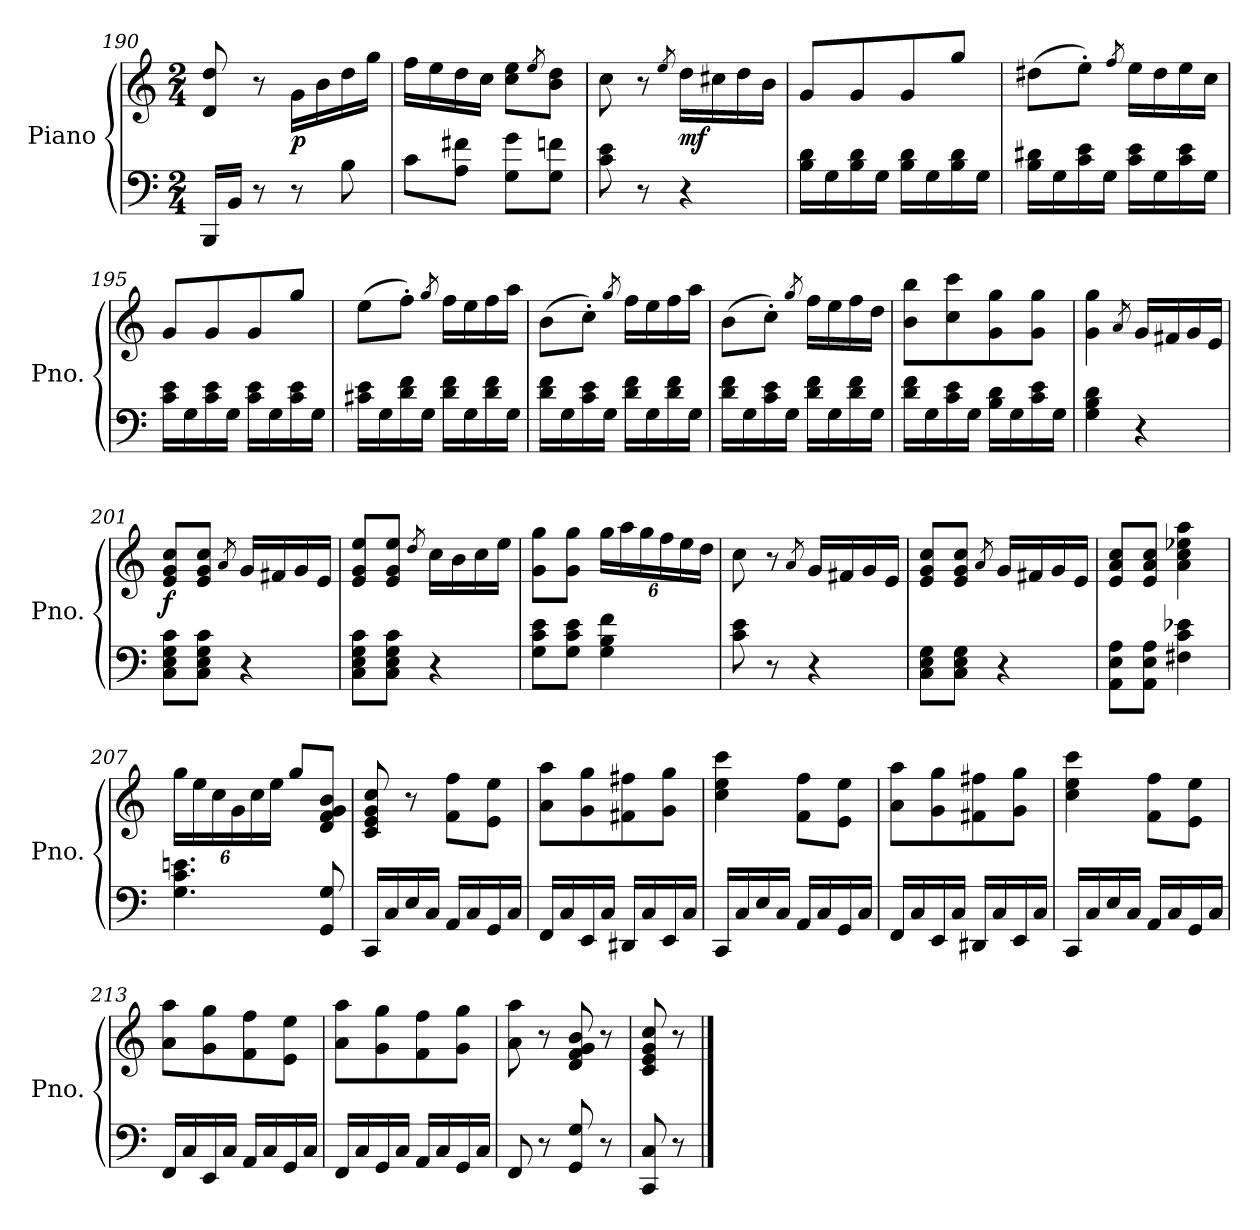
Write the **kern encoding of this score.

**kern	**kern	**dynam
*part1	*part1	*part1
*staff2	*staff1	*staff1/2
*I"Piano	*	*
*I'Pno.	*	*
*clefF4	*clefG2	*
*k[]	*k[]	*
*C:	*C:	*
*M2/4	*M2/4	*
=190	=190	=190
16BBB/LL	8d/ 8dd/	.
16BB/JJ	.	.
8r	8r	.
!	!	!LO:DY:b
8r	16g\LL	p
.	16b\	.
8B\	16dd\	.
.	16gg\JJ	.
=191	=191	=191
8c\L	16ff\LL	.
.	16ee\	.
8A\ 8f#X\J	16dd\	.
.	16cc\JJ	.
8G\ 8g\L	8cc\ 8ee\L	.
.	8qee/	.
8G\ 8fn\J	8b\ 8dd\J	.
!!LO:LB:g=z
=192	=192	=192
8c\ 8e\	8cc\	.
8r	8r	.
.	8qee/	.
!	!	!LO:DY:b
4r	16dd\LL	mf
.	16cc#X\	.
.	16dd\	.
.	16b\JJ	.
!!LO:PB:g=z
=193	=193	=193
16B\ 16d\LL	8g/L	.
16G\	.	.
16B\ 16d\	8g/	.
16G\JJ	.	.
16B\ 16d\LL	8g/	.
16G\	.	.
16B\ 16d\	8gg/J	.
16G\JJ	.	.
=194	=194	=194
16B\ 16d#X\LL	(8dd#X\L	.
16G\	.	.
16c\ 16e\	8ee'\J)	.
16G\JJ	.	.
.	8qff/	.
16c\ 16e\LL	16ee\LL	.
16G\	16dd#\	.
16c\ 16e\	16ee\	.
16G\JJ	16cc\JJ	.
=195	=195	=195
16c\ 16e\LL	8g/L	.
16G\	.	.
16c\ 16e\	8g/	.
16G\JJ	.	.
16c\ 16e\LL	8g/	.
16G\	.	.
16c\ 16e\	8gg/J	.
16G\JJ	.	.
=196	=196	=196
16c#X\ 16e\LL	(8ee\L	.
16G\	.	.
16d\ 16f\	8ff'\J)	.
16G\JJ	.	.
.	8qgg/	.
16d\ 16f\LL	16ff\LL	.
16G\	16ee\	.
16d\ 16f\	16ff\	.
16G\JJ	16aa\JJ	.
=197	=197	=197
16d\ 16f\LL	(8b\L	.
16G\	.	.
16c\ 16e\	8cc'\J)	.
16G\JJ	.	.
.	8qgg/	.
16d\ 16f\LL	16ff\LL	.
16G\	16ee\	.
16d\ 16f\	16ff\	.
16G\JJ	16aa\JJ	.
!!LO:LB:g=z
=198	=198	=198
16d\ 16f\LL	(8b\L	.
16G\	.	.
16c\ 16e\	8cc'\J)	.
16G\JJ	.	.
.	8qgg/	.
16d\ 16f\LL	16ff\LL	.
16G\	16ee\	.
16d\ 16f\	16ff\	.
16G\JJ	16dd\JJ	.
!!LO:LB:g=z
=199	=199	=199
16d\ 16f\LL	8b\ 8bb\L	.
16G\	.	.
16c\ 16e\	8cc\ 8ccc\	.
16G\JJ	.	.
16B\ 16d\LL	8g\ 8gg\	.
16G\	.	.
16c\ 16e\	8g\ 8gg\J	.
16G\JJ	.	.
=200	=200	=200
4G\ 4B\ 4d\	4g\ 4gg\	.
.	8qa/	.
4r	16g/LL	.
.	16f#X/	.
.	16g/	.
.	16e/JJ	.
=201	=201	=201
!	!	!LO:DY:b
8C\ 8E\ 8G\ 8c\L	8e/ 8g/ 8cc/L	f
8C\ 8E\ 8G\ 8c\J	8e/ 8g/ 8cc/J	.
.	8qa/	.
4r	16g/LL	.
.	16f#X/	.
.	16g/	.
.	16e/JJ	.
=202	=202	=202
8C\ 8E\ 8G\ 8c\L	8e/ 8g/ 8ee/L	.
8C\ 8E\ 8G\ 8c\J	8e/ 8g/ 8ee/J	.
.	8qdd/	.
4r	16cc\LL	.
.	16b\	.
.	16cc\	.
.	16ee\JJ	.
=203	=203	=203
8G\ 8c\ 8e\L	8g\ 8gg\L	.
8G\ 8c\ 8e\J	8g\ 8gg\J	.
*	*Xbrackettup	*
4G\ 4B\ 4f\	24gg\LL	.
.	24aa\	.
.	24gg\	.
.	24ff\	.
.	24ee\	.
.	24dd\JJ	.
!!LO:LB:g=z
=204	=204	=204
8c\ 8e\	8cc\	.
8r	8r	.
.	8qa/	.
4r	16g/LL	.
.	16f#X/	.
.	16g/	.
.	16e/JJ	.
=205	=205	=205
8C\ 8E\ 8G\L	8e/ 8g/ 8cc/L	.
8C\ 8E\ 8G\J	8e/ 8g/ 8cc/J	.
.	8qa/	.
4r	16g/LL	.
.	16f#X/	.
.	16g/	.
.	16e/JJ	.
!!LO:LB:g=z
=206	=206	=206
8AA\ 8E\ 8A\L	8e/ 8a/ 8cc/L	.
8AA\ 8E\ 8A\J	8e/ 8a/ 8cc/J	.
4F#X\ 4c\ 4e-X\	4a\ 4cc\ 4ee-X\ 4aa\	.
=207	=207	=207
4.G\ 4.c\ 4.en\	24gg\LL	.
.	24ee\	.
.	24cc\	.
.	24g\	.
.	24cc\	.
.	24ee\JJ	.
.	8gg/L	.
8GG/ 8G/	8d/ 8f/ 8g/ 8b/J	.
=208	=208	=208
16CC/LL	8c/ 8e/ 8g/ 8cc/	.
16C/	.	.
16E/	8r	.
16C/JJ	.	.
16AA/LL	8f\ 8ff\L	.
16C/	.	.
16GG/	8e\ 8ee\J	.
16C/JJ	.	.
=209	=209	=209
16FF/LL	8a\ 8aa\L	.
16C/	.	.
16EE/	8g\ 8gg\	.
16C/JJ	.	.
16DD#X/LL	8f#X\ 8ff#X\	.
16C/	.	.
16EE/	8g\ 8gg\J	.
16C/JJ	.	.
=210	=210	=210
16CC/LL	4cc\ 4ee\ 4ccc\	.
16C/	.	.
16E/	.	.
16C/JJ	.	.
16AA/LL	8f\ 8ff\L	.
16C/	.	.
16GG/	8e\ 8ee\J	.
16C/JJ	.	.
!!LO:LB:g=z
=211	=211	=211
16FF/LL	8a\ 8aa\L	.
16C/	.	.
16EE/	8g\ 8gg\	.
16C/JJ	.	.
16DD#X/LL	8f#X\ 8ff#X\	.
16C/	.	.
16EE/	8g\ 8gg\J	.
16C/JJ	.	.
=212	=212	=212
16CC/LL	4cc\ 4ee\ 4ccc\	.
16C/	.	.
16E/	.	.
16C/JJ	.	.
16AA/LL	8f\ 8ff\L	.
16C/	.	.
16GG/	8e\ 8ee\J	.
16C/JJ	.	.
=213	=213	=213
16FF/LL	8a\ 8aa\L	.
16C/	.	.
16EE/	8g\ 8gg\	.
16C/JJ	.	.
16AA/LL	8f\ 8ff\	.
16C/	.	.
16GG/	8e\ 8ee\J	.
16C/JJ	.	.
=214	=214	=214
16FF/LL	8a\ 8aa\L	.
16C/	.	.
16GG/	8g\ 8gg\	.
16C/JJ	.	.
16AA/LL	8f\ 8ff\	.
16C/	.	.
16GG/	8g\ 8gg\J	.
16C/JJ	.	.
=215	=215	=215
8FF/	8a\ 8aa\	.
8r	8r	.
8GG/ 8G/	8d/ 8f/ 8g/ 8b/	.
8r	8r	.
=216	=216	=216
8CC/ 8C/	8c/ 8e/ 8g/ 8cc/	.
8r	8r	.
==	==	==
*-	*-	*-
